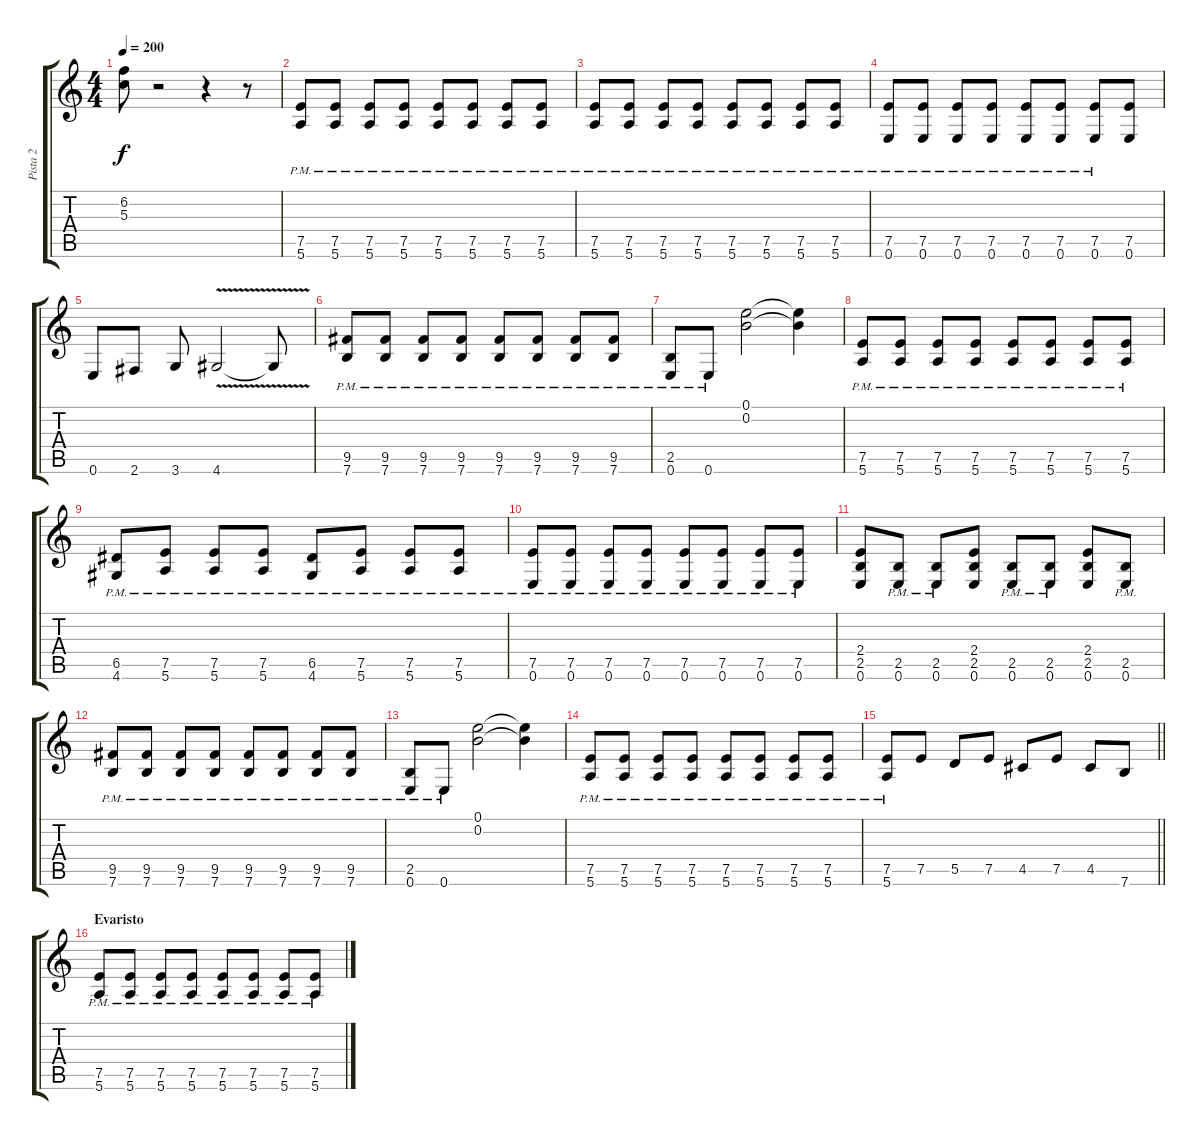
\track ("Pista 2" "Pista 2") {instrument overdrivenguitar}
\staff {score tabs}
\tuning (E4 B3 G3 D3 A2 E2) {hide}
\ts (4 4)
\tempo 200
\clef g2
\ks c
(6.2 5.3).8{dy f} r.2 r.4 r.8 |
(7.5{pm} 5.6{pm}).8 (7.5{pm} 5.6{pm}).8 (7.5{pm} 5.6{pm}).8 (7.5{pm} 5.6{pm}).8 (7.5{pm} 5.6{pm}).8 (7.5{pm} 5.6{pm}).8 (7.5{pm} 5.6{pm}).8 (7.5{pm} 5.6{pm}).8 |
(7.5{pm} 5.6{pm}).8 (7.5{pm} 5.6{pm}).8 (7.5{pm} 5.6{pm}).8 (7.5{pm} 5.6{pm}).8 (7.5{pm} 5.6{pm}).8 (7.5{pm} 5.6{pm}).8 (7.5{pm} 5.6{pm}).8 (7.5{pm} 5.6{pm}).8 |
(7.5{pm} 0.6{pm}).8 (7.5{pm} 0.6{pm}).8 (7.5 0.6{pm}).8 (7.5{pm} 0.6{pm}).8 (7.5{pm} 0.6).8 (7.5{pm} 0.6).8 (7.5{pm} 0.6).8 (7.5 0.6).8 |
0.6.8 2.6.8 3.6.8 4.6{v}.2 4.6{t}.8 |
(9.5{pm} 7.6{pm}).8 (9.5{pm} 7.6{pm}).8 (9.5{pm} 7.6{pm}).8 (9.5{pm} 7.6{pm}).8 (9.5{pm} 7.6{pm}).8 (9.5{pm} 7.6{pm}).8 (9.5{pm} 7.6{pm}).8 (9.5{pm} 7.6{pm}).8 |
(2.5{pm} 0.6{pm}).8 0.6{pm}.8 (0.1 0.2).2 (0.1{t} 0.2{t}).4 |
(7.5{pm} 5.6{pm}).8 (7.5{pm} 5.6{pm}).8 (7.5{pm} 5.6{pm}).8 (7.5{pm} 5.6{pm}).8 (7.5{pm} 5.6{pm}).8 (7.5{pm} 5.6{pm}).8 (7.5{pm} 5.6{pm}).8 (7.5{pm} 5.6{pm}).8 |
(6.5{pm} 4.6{pm}).8 (7.5{pm} 5.6{pm}).8 (7.5{pm} 5.6{pm}).8 (7.5{pm} 5.6{pm}).8 (6.5{pm} 4.6{pm}).8 (7.5{pm} 5.6{pm}).8 (7.5{pm} 5.6{pm}).8 (7.5{pm} 5.6{pm}).8 |
(7.5{pm} 0.6{pm}).8 (7.5{pm} 0.6{pm}).8 (7.5{pm} 0.6{pm}).8 (7.5{pm} 0.6{pm}).8 (7.5{pm} 0.6{pm}).8 (7.5{pm} 0.6{pm}).8 (7.5{pm} 0.6{pm}).8 (7.5{pm} 0.6{pm}).8 |
(2.4 2.5 0.6).8 (2.5{pm} 0.6{pm}).8 (2.5{pm} 0.6{pm}).8 (2.4 2.5 0.6).8 (2.5{pm} 0.6{pm}).8 (2.5{pm} 0.6{pm}).8 (2.4 2.5 0.6).8 (2.5{pm} 0.6{pm}).8 |
(9.5{pm} 7.6{pm}).8 (9.5{pm} 7.6{pm}).8 (9.5{pm} 7.6{pm}).8 (9.5{pm} 7.6{pm}).8 (9.5{pm} 7.6{pm}).8 (9.5{pm} 7.6{pm}).8 (9.5{pm} 7.6{pm}).8 (9.5{pm} 7.6{pm}).8 |
(2.5{pm} 0.6{pm}).8 0.6{pm}.8 (0.1 0.2).2 (0.1{t} 0.2{t}).4 |
(7.5{pm} 5.6{pm}).8 (7.5{pm} 5.6{pm}).8 (7.5{pm} 5.6{pm}).8 (7.5{pm} 5.6{pm}).8 (7.5{pm} 5.6{pm}).8 (7.5{pm} 5.6{pm}).8 (7.5{pm} 5.6{pm}).8 (7.5{pm} 5.6{pm}).8 |
\barLineRight lightlight
(7.5{pm} 5.6{pm}).8 7.5.8 5.5.8 7.5.8 4.5.8 7.5.8 4.5.8 7.6.8 |
\section ("" "Evaristo")
(7.5{pm} 5.6{pm}).8 (7.5{pm} 5.6{pm}).8 (7.5{pm} 5.6{pm}).8 (7.5{pm} 5.6{pm}).8 (7.5{pm} 5.6{pm}).8 (7.5{pm} 5.6{pm}).8 (7.5{pm} 5.6{pm}).8 (7.5{pm} 5.6{pm}).8
